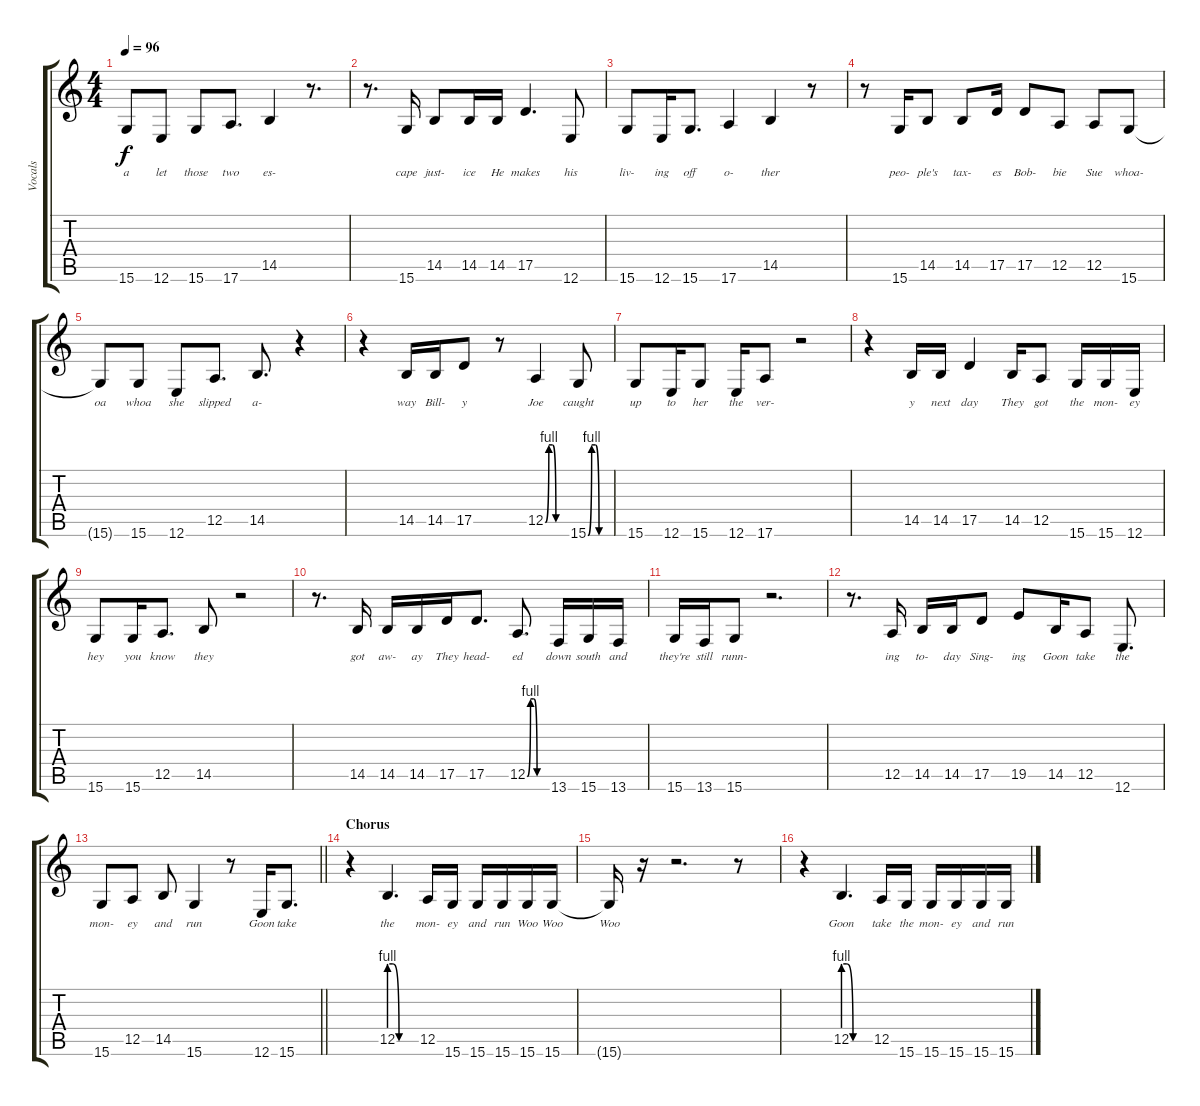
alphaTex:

\track ("Vocals" "Vocals") {instrument oboe}
\staff {score tabs}
\tuning (E4 B3 G3 D3 A2 E2) {hide}
\ts (4 4)
\tempo 96
\clef g2
\ks c
15.6{t}.8{lyrics (0 "a") lyrics (1 "") lyrics (2 "") lyrics (3 "") lyrics (4 "") dy f} 12.6.8{lyrics (0 "let") lyrics (1 "") lyrics (2 "") lyrics (3 "") lyrics (4 "")} 15.6.8{lyrics (0 "those") lyrics (1 "") lyrics (2 "") lyrics (3 "") lyrics (4 "")} 17.6.8{d lyrics (0 "two") lyrics (1 "") lyrics (2 "") lyrics (3 "") lyrics (4 "")} 14.5.4{lyrics (0 "es-") lyrics (1 "") lyrics (2 "") lyrics (3 "") lyrics (4 "")} r.8{d} |
r.8{d} 15.6.16{lyrics (0 "cape") lyrics (1 "") lyrics (2 "") lyrics (3 "") lyrics (4 "")} 14.5.8{lyrics (0 "just-") lyrics (1 "") lyrics (2 "") lyrics (3 "") lyrics (4 "")} 14.5.16{lyrics (0 "ice") lyrics (1 "") lyrics (2 "") lyrics (3 "") lyrics (4 "")} 14.5.16{lyrics (0 "He") lyrics (1 "") lyrics (2 "") lyrics (3 "") lyrics (4 "")} 17.5.4{d lyrics (0 "makes") lyrics (1 "") lyrics (2 "") lyrics (3 "") lyrics (4 "")} 12.6.8{lyrics (0 "his") lyrics (1 "") lyrics (2 "") lyrics (3 "") lyrics (4 "")} |
15.6.8{lyrics (0 "liv-") lyrics (1 "") lyrics (2 "") lyrics (3 "") lyrics (4 "")} 12.6.16{lyrics (0 "ing") lyrics (1 "") lyrics (2 "") lyrics (3 "") lyrics (4 "")} 15.6.8{d lyrics (0 "off") lyrics (1 "") lyrics (2 "") lyrics (3 "") lyrics (4 "")} 17.6.4{lyrics (0 "o-") lyrics (1 "") lyrics (2 "") lyrics (3 "") lyrics (4 "")} 14.5.4{lyrics (0 "ther") lyrics (1 "") lyrics (2 "") lyrics (3 "") lyrics (4 "")} r.8 |
r.8 15.6.16{lyrics (0 "peo-") lyrics (1 "") lyrics (2 "") lyrics (3 "") lyrics (4 "")} 14.5.8{lyrics (0 "ple's") lyrics (1 "") lyrics (2 "") lyrics (3 "") lyrics (4 "")} 14.5.8{lyrics (0 "tax-") lyrics (1 "") lyrics (2 "") lyrics (3 "") lyrics (4 "")} 17.5.16{lyrics (0 "es") lyrics (1 "") lyrics (2 "") lyrics (3 "") lyrics (4 "")} 17.5.8{lyrics (0 "Bob-") lyrics (1 "") lyrics (2 "") lyrics (3 "") lyrics (4 "")} 12.5.8{lyrics (0 "bie") lyrics (1 "") lyrics (2 "") lyrics (3 "") lyrics (4 "")} 12.5.8{lyrics (0 "Sue") lyrics (1 "") lyrics (2 "") lyrics (3 "") lyrics (4 "")} 15.6.8{lyrics (0 "whoa-") lyrics (1 "") lyrics (2 "") lyrics (3 "") lyrics (4 "")} |
15.6{t}.8{lyrics (0 "oa") lyrics (1 "") lyrics (2 "") lyrics (3 "") lyrics (4 "")} 15.6.8{lyrics (0 "whoa") lyrics (1 "") lyrics (2 "") lyrics (3 "") lyrics (4 "")} 12.6.8{lyrics (0 "she") lyrics (1 "") lyrics (2 "") lyrics (3 "") lyrics (4 "")} 12.5.8{d lyrics (0 "slipped") lyrics (1 "") lyrics (2 "") lyrics (3 "") lyrics (4 "")} 14.5.8{d lyrics (0 "a-") lyrics (1 "") lyrics (2 "") lyrics (3 "") lyrics (4 "")} r.4 |
r.4 14.5.16{lyrics (0 "way") lyrics (1 "") lyrics (2 "") lyrics (3 "") lyrics (4 "")} 14.5.16{lyrics (0 "Bill-") lyrics (1 "") lyrics (2 "") lyrics (3 "") lyrics (4 "")} 17.5.8{lyrics (0 "y") lyrics (1 "") lyrics (2 "") lyrics (3 "") lyrics (4 "")} r.8 12.5{be (custom 0 0 10 4 20 4 30 0 60 0)}.4{lyrics (0 "Joe") lyrics (1 "") lyrics (2 "") lyrics (3 "") lyrics (4 "")} 15.6{be (custom 0 0 10 4 20 4 30 0 60 0)}.8{lyrics (0 "caught") lyrics (1 "") lyrics (2 "") lyrics (3 "") lyrics (4 "")} |
15.6.8{lyrics (0 "up") lyrics (1 "") lyrics (2 "") lyrics (3 "") lyrics (4 "")} 12.6.16{lyrics (0 "to") lyrics (1 "") lyrics (2 "") lyrics (3 "") lyrics (4 "")} 15.6.8{lyrics (0 "her") lyrics (1 "") lyrics (2 "") lyrics (3 "") lyrics (4 "")} 12.6.16{lyrics (0 "the") lyrics (1 "") lyrics (2 "") lyrics (3 "") lyrics (4 "")} 17.6.8{lyrics (0 "ver-") lyrics (1 "") lyrics (2 "") lyrics (3 "") lyrics (4 "")} r.2 |
r.4 14.5.16{lyrics (0 "y") lyrics (1 "") lyrics (2 "") lyrics (3 "") lyrics (4 "")} 14.5.16{lyrics (0 "next") lyrics (1 "") lyrics (2 "") lyrics (3 "") lyrics (4 "")} 17.5.4{lyrics (0 "day") lyrics (1 "") lyrics (2 "") lyrics (3 "") lyrics (4 "")} 14.5.16{lyrics (0 "They") lyrics (1 "") lyrics (2 "") lyrics (3 "") lyrics (4 "")} 12.5.8{lyrics (0 "got") lyrics (1 "") lyrics (2 "") lyrics (3 "") lyrics (4 "")} 15.6.16{lyrics (0 "the") lyrics (1 "") lyrics (2 "") lyrics (3 "") lyrics (4 "")} 15.6.16{lyrics (0 "mon-") lyrics (1 "") lyrics (2 "") lyrics (3 "") lyrics (4 "")} 12.6.16{lyrics (0 "ey") lyrics (1 "") lyrics (2 "") lyrics (3 "") lyrics (4 "")} |
15.6.8{lyrics (0 "hey") lyrics (1 "") lyrics (2 "") lyrics (3 "") lyrics (4 "")} 15.6.16{lyrics (0 "you") lyrics (1 "") lyrics (2 "") lyrics (3 "") lyrics (4 "")} 12.5.8{d lyrics (0 "know") lyrics (1 "") lyrics (2 "") lyrics (3 "") lyrics (4 "")} 14.5.8{lyrics (0 "they") lyrics (1 "") lyrics (2 "") lyrics (3 "") lyrics (4 "")} r.2 |
r.8{d} 14.5.16{lyrics (0 "got") lyrics (1 "") lyrics (2 "") lyrics (3 "") lyrics (4 "")} 14.5.16{lyrics (0 "aw-") lyrics (1 "") lyrics (2 "") lyrics (3 "") lyrics (4 "")} 14.5.16{lyrics (0 "ay") lyrics (1 "") lyrics (2 "") lyrics (3 "") lyrics (4 "")} 17.5.16{lyrics (0 "They") lyrics (1 "") lyrics (2 "") lyrics (3 "") lyrics (4 "")} 17.5.8{d lyrics (0 "head-") lyrics (1 "") lyrics (2 "") lyrics (3 "") lyrics (4 "")} 12.5{be (custom 0 0 10 4 20 4 30 0 60 0)}.8{d lyrics (0 "ed") lyrics (1 "") lyrics (2 "") lyrics (3 "") lyrics (4 "")} 13.6.16{lyrics (0 "down") lyrics (1 "") lyrics (2 "") lyrics (3 "") lyrics (4 "")} 15.6.16{lyrics (0 "south") lyrics (1 "") lyrics (2 "") lyrics (3 "") lyrics (4 "")} 13.6.16{lyrics (0 "and") lyrics (1 "") lyrics (2 "") lyrics (3 "") lyrics (4 "")} |
15.6.16{lyrics (0 "they're") lyrics (1 "") lyrics (2 "") lyrics (3 "") lyrics (4 "")} 13.6.16{lyrics (0 "still") lyrics (1 "") lyrics (2 "") lyrics (3 "") lyrics (4 "")} 15.6.8{lyrics (0 "runn-") lyrics (1 "") lyrics (2 "") lyrics (3 "") lyrics (4 "")} r.2{d} |
r.8{d} 12.5.16{lyrics (0 "ing") lyrics (1 "") lyrics (2 "") lyrics (3 "") lyrics (4 "")} 14.5.16{lyrics (0 "to-") lyrics (1 "") lyrics (2 "") lyrics (3 "") lyrics (4 "")} 14.5.16{lyrics (0 "day") lyrics (1 "") lyrics (2 "") lyrics (3 "") lyrics (4 "")} 17.5.8{lyrics (0 "Sing-") lyrics (1 "") lyrics (2 "") lyrics (3 "") lyrics (4 "")} 19.5.8{lyrics (0 "ing") lyrics (1 "") lyrics (2 "") lyrics (3 "") lyrics (4 "")} 14.5.16{lyrics (0 "Goon") lyrics (1 "") lyrics (2 "") lyrics (3 "") lyrics (4 "")} 12.5.8{lyrics (0 "take") lyrics (1 "") lyrics (2 "") lyrics (3 "") lyrics (4 "")} 12.6.8{d lyrics (0 "the") lyrics (1 "") lyrics (2 "") lyrics (3 "") lyrics (4 "")} |
\barLineRight lightlight
15.6.8{lyrics (0 "mon-") lyrics (1 "") lyrics (2 "") lyrics (3 "") lyrics (4 "")} 12.5.8{lyrics (0 "ey") lyrics (1 "") lyrics (2 "") lyrics (3 "") lyrics (4 "")} 14.5.8{lyrics (0 "and") lyrics (1 "") lyrics (2 "") lyrics (3 "") lyrics (4 "")} 15.6.4{lyrics (0 "run") lyrics (1 "") lyrics (2 "") lyrics (3 "") lyrics (4 "")} r.8 12.6.16{lyrics (0 "Goon") lyrics (1 "") lyrics (2 "") lyrics (3 "") lyrics (4 "")} 15.6.8{d lyrics (0 "take") lyrics (1 "") lyrics (2 "") lyrics (3 "") lyrics (4 "")} |
\section ("" "Chorus")
r.4 12.5{be (custom 0 4 8 4 22 0 30 0 60 0)}.4{d lyrics (0 "the") lyrics (1 "") lyrics (2 "") lyrics (3 "") lyrics (4 "")} 12.5.16{lyrics (0 "mon-") lyrics (1 "") lyrics (2 "") lyrics (3 "") lyrics (4 "")} 15.6.16{lyrics (0 "ey") lyrics (1 "") lyrics (2 "") lyrics (3 "") lyrics (4 "")} 15.6.16{lyrics (0 "and") lyrics (1 "") lyrics (2 "") lyrics (3 "") lyrics (4 "")} 15.6.16{lyrics (0 "run") lyrics (1 "") lyrics (2 "") lyrics (3 "") lyrics (4 "")} 15.6.16{lyrics (0 "Woo") lyrics (1 "") lyrics (2 "") lyrics (3 "") lyrics (4 "")} 15.6.16{lyrics (0 "Woo") lyrics (1 "") lyrics (2 "") lyrics (3 "") lyrics (4 "")} |
15.6{t}.16{lyrics (0 "Woo") lyrics (1 "") lyrics (2 "") lyrics (3 "") lyrics (4 "")} r.16 r.2{d} r.8 |
r.4 12.5{be (custom 0 4 8 4 22 0 30 0 60 0)}.4{d lyrics (0 "Goon") lyrics (1 "") lyrics (2 "") lyrics (3 "") lyrics (4 "")} 12.5.16{lyrics (0 "take") lyrics (1 "") lyrics (2 "") lyrics (3 "") lyrics (4 "")} 15.6.16{lyrics (0 "the") lyrics (1 "") lyrics (2 "") lyrics (3 "") lyrics (4 "")} 15.6.16{lyrics (0 "mon-") lyrics (1 "") lyrics (2 "") lyrics (3 "") lyrics (4 "")} 15.6.16{lyrics (0 "ey") lyrics (1 "") lyrics (2 "") lyrics (3 "") lyrics (4 "")} 15.6.16{lyrics (0 "and") lyrics (1 "") lyrics (2 "") lyrics (3 "") lyrics (4 "")} 15.6.16{lyrics (0 "run") lyrics (1 "") lyrics (2 "") lyrics (3 "") lyrics (4 "")}
